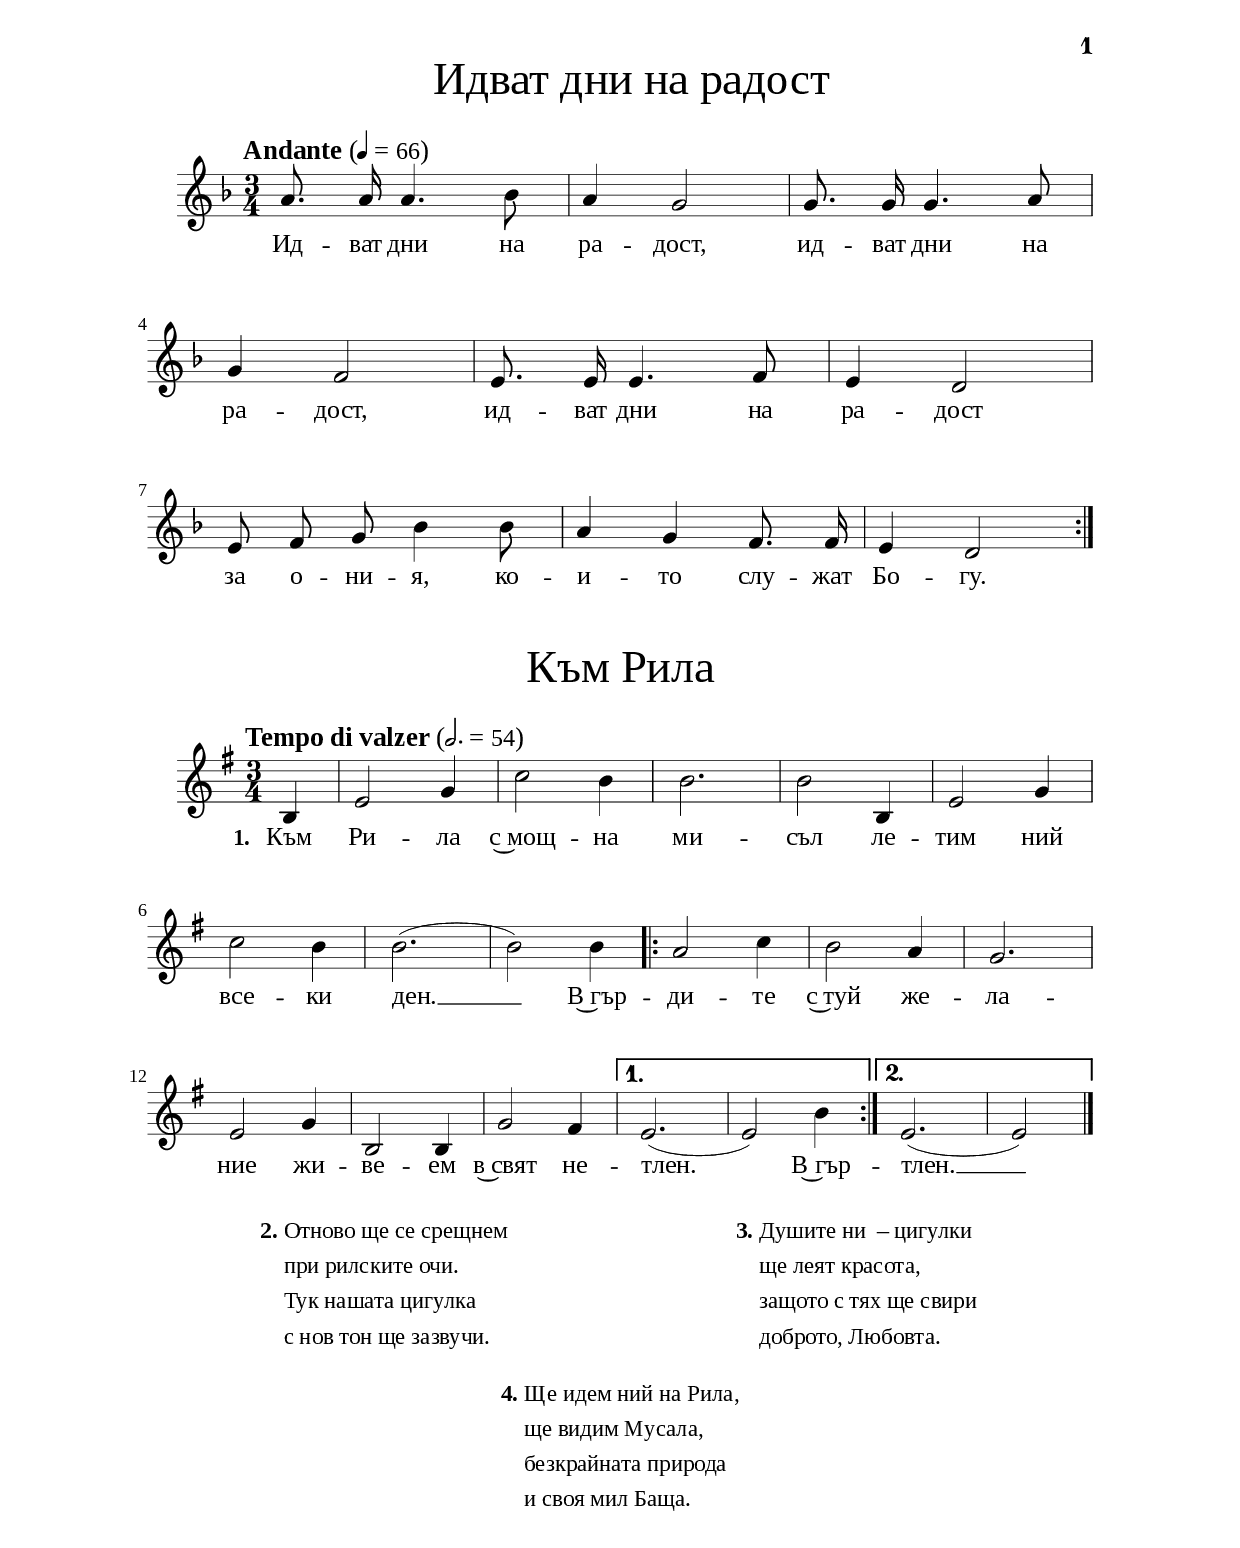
\version "2.24.4"

% include paper part and global functions
\include "include/globals.ily"

\bookpart {
  \label #'ref056_1
  \tocItem \markup "Идват дни на радост"
  \include "include/bookpart-paper.ily"
  \score {
    \include "include/score-layout.ily"

    \new Voice \absolute  {
      \clef treble
      \key d \minor
      \time 3/4
      \autoBeamOff
      \tempoFunc "Andante" 4 "66"
      a'8. a'16 a'4. bes'8 | a'4 g'2 | g'8. g'16 g'4. a'8 | \break
      g'4 f'2 | e'8. e'16 e'4. f'8 | e'4 d'2 | \break
      e'8 f'8 g'8 bes'4 bes'8 | a'4 g'4 f'8. f'16 | e'4 d'2 | \bar ":|."
    }

    \addlyrics {
      Ид -- ват дни на ра -- дост, ид -- ват дни на
      ра -- дост, ид -- ват дни на ра -- дост
      за о -- ни -- я, ко -- и -- то слу -- жат Бо -- гу.
    }

    \header {
      title = \titleFunc #'ref_desc_2 "  Идват дни на радост" "Idvat dni na radost"
    }

    \midi{}

  } % score


  \label #'ref056_2
  \tocItem \markup "Към Рила"

  \include "include/bookpart-paper.ily"
  \score {
    \include "include/score-layout.ily"

    \new Voice \absolute  {
      \clef treble
      \key e \minor
      \time 3/4
      \tempoFunc "Tempo di valzer" 2. "54"
      \partial 4 b4 | e'2 g'4 | c''2 b'4 | b'2. | b'2 b4 | e'2 g'4 | \break
      c''2 b'4 | b'2. ( | b'2 ) b'4 |
      \repeat volta 2 {
        a'2 c''4 | b'2 a'4 | g'2. \break
        e'2 g'4 | b2 b4 | g'2 fis'4
      }
      \alternative {
        { e'2. ( | e'2 ) b'4 | }
        { e'2. ( | e'2 ) \bar "|." }
      }
    }

    \addlyrics {
      \set stanza = "1. " Към Ри -- ла с~мощ -- на ми -- съл ле -- тим ний
      все -- ки ден. __ В~гър -- ди -- те с~туй же -- ла --
      ние жи -- ве -- ем в~свят не -- тлен. В~гър -- тлен. __
    }

    \header {
      title = \titleFunc #'ref_desc_2 "Към Рила" "Kăm Rila"
    }

    \midi{}

  } % score

  \markup \abs-fontsize #11  \override #`(baseline-skip . ,bgCoupletBaselineSkip){
    \fill-line {
      \hspace #0.1
      \column {
        \line {
          \bold "2."
          \column {
            "Отново ще се срещнем"
            "при рилските очи."
            "Тук нашата цигулка"
            "с нов тон ще зазвучи."
          }
        }

      }
      \hspace #0.1
      % adds horizontal spacing between columns
      \column {
        \line {
          \bold "3."
          \column {
            "Душите ни  – цигулки"
            "ще леят красота,"
            "защото с тях ще свири"
            "доброто, Любовта."
          }
        }
        % adds vertical spacing between verses

      }\hspace #0.1
    }
  }


  \markup \abs-fontsize #11 \override #`(baseline-skip . ,bgCoupletBaselineSkip){

    \fill-line {
      \column {
        \vspace #1
        \line {
          \bold "4."
          \column {
            "Ще идем ний на Рила,"
            "ще видим Мусала,"
            "безкрайната природа"
            "и своя мил Баща."
          }
        }
      }
    }
  }
} % bookpart
